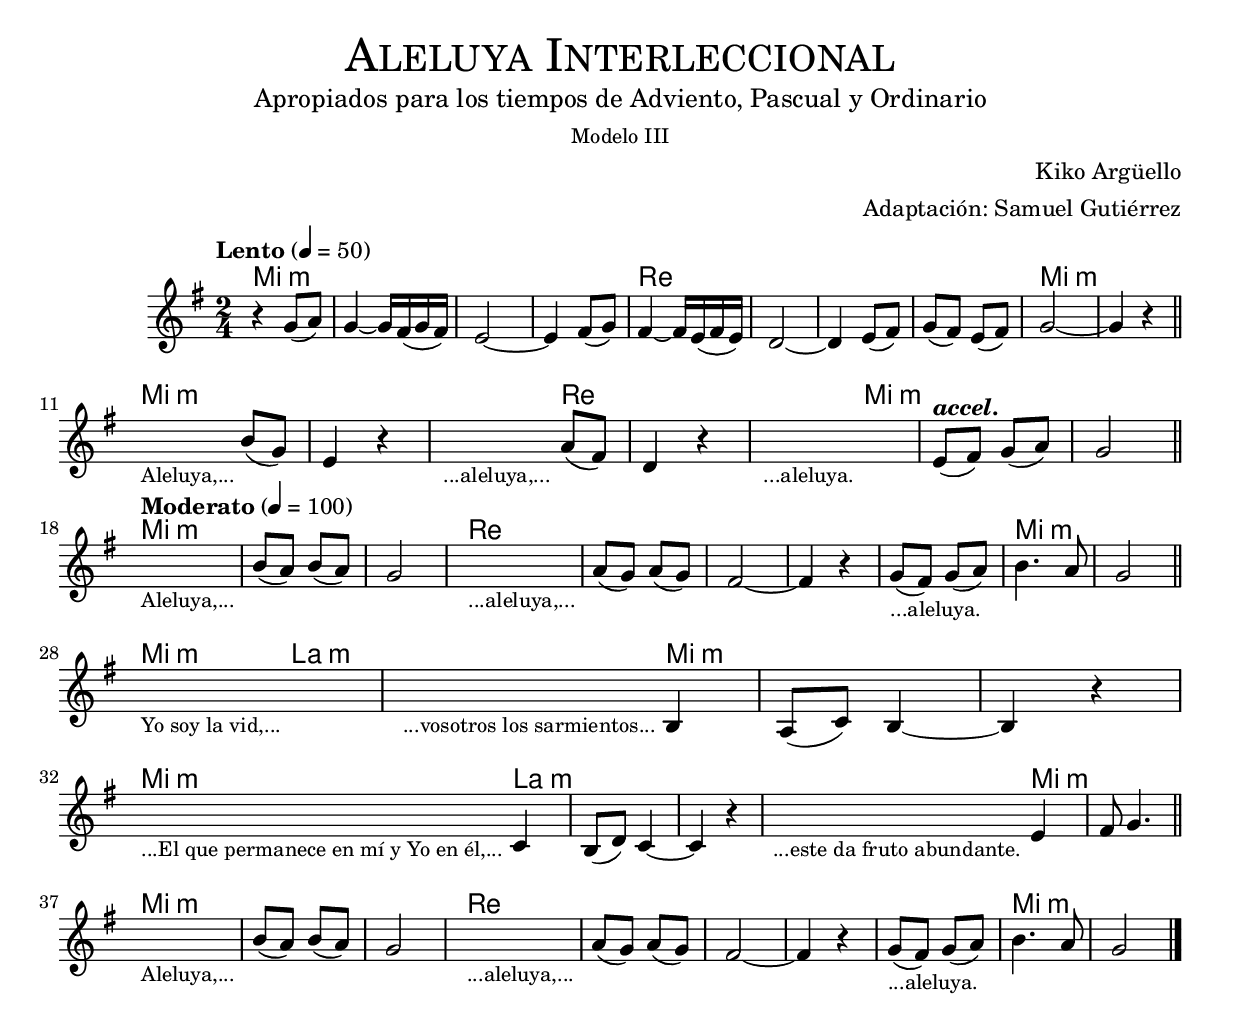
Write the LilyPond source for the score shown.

% Aclamad al Senor
% searchsam
\language "espanol"
\version "2.23.2"

% --- Global parameters
%particle = 0
%jump = \break
%time = 4

% --- Includes

title = "Aleluya Interleccional"
subtitle = "Apropiados para los tiempos de Adviento, Pascual y Ordinario"
subsubtitle = "Modelo III"
autor = "Kiko Argüello"
arranger = "Adaptación: Samuel Gutiérrez"
other = ""
papper = "letter"
size = 20

global = {
  \tempo "Lento" 4 = 50
  \time 2/4
  \key mi \minor
  s2*10
  \bar "||"
  s2*7
  \bar "||"
  \tempo "Moderato" 4 = 100
  s2*10
  \bar "||"
  s2*9
  \bar "||"
  s2*10
  \bar "|."
}

harmonies = \new ChordNames {
  \set ChordNames.midiInstrument = "church organ"
  \set ChordNames.midiMaximumVolume = #0.5
  \set chordChanges = ##t
  \chordmode {
    \italianChords
    mi2:m |
    mi2:m |
    mi2:m |
    mi2:m |
    re2 |
    re2 |
    re2 |
    re2 |
    mi2:m |
    mi2:m |
    mi2:m |
    mi2:m |
    mi4:m re4 |
    re2 |
    re4 mi4:m |
    mi2:m |
    mi2:m |
    mi2:m |
    mi2:m |
    mi2:m re2 |
    re2 |
    re2 |
    re2 |
    re2 |
    mi2:m |
    mi2:m |
    mi4:m la4:m |
    la4:m mi4:m |
    mi2:m |
    mi2:m |
    mi4:m la4:m |
    la2:m |
    la2:m |
    la4:m mi4:m |
    mi2:m |
    mi2:m |
    mi2:m |
    mi2:m re2 |
    re2 |
    re2 |
    re2 |
    re2 |
    mi2:m |
    mi2:m |
  }
}

instrument = \relative do' {
  \compressEmptyMeasures
  \dynamicUp
  r4 sol'8( la) |
  sol4~ sol16 fas( sol fas) |
  mi2~ |
  mi4 fas8( sol) |
  fas4~ fas16 mi( fas mi) |
  re2~ |
  re4 mi8( fas) |
  sol8( fas) mi( fas) |
  sol2~ | 
  sol4 r |\break
  \textLengthOn
  s4_\markup \center-column { \small "Aleluya,..." } si8( sol) |
  \textLengthOff
  mi4 r |
  \textLengthOn
  s4_\markup \center-column { \small "...aleluya,..." } la8( fas) |
  \textLengthOff
   re4 r |
  \textLengthOn
  s2_\markup \center-column { \small "...aleluya." } |
  \textLengthOff
   mi8(^\markup{\bold \italic "accel."} fas) sol8( la) |
   sol2 | \break
  \textLengthOn
  s2_\markup \center-column { \small "Aleluya,..." } |
  \textLengthOff
  si8( la) si( la) sol2 |
  \textLengthOn
  s2_\markup \center-column { \small "...aleluya,..." } |
  \textLengthOff
  la8( sol) la( sol) fas2~ |
  fas4 r |
  sol8(_\markup \center-column { \small "...aleluya." } fas) sol( la) |
  si4. la8 | 
  sol2 |\break
  \textLengthOn
  s2_\markup \center-column { \small "Yo soy la vid,..." } |
  \textLengthOff
  \textLengthOn
  s4_\markup \center-column { \small "...vosotros los sarmientos..." } si,4 |
  \textLengthOff
   la8( do) si4~ | 
   si4 r |\break
  \textLengthOn
  s4_\markup \center-column { \small "...El que permanece en mí y Yo en él,..." } do4 |
  \textLengthOff
  si8( re) do4~ |
  do4 r
  \textLengthOn
  s4_\markup \center-column { \small "...este da fruto abundante." } mi |
  \textLengthOff
  fas8 sol4. | \break
  \textLengthOn
  s2_\markup \center-column { \small "Aleluya,..." } |
  \textLengthOff
  si8( la) si( la) sol2 |
  \textLengthOn
  s2_\markup \center-column { \small "...aleluya,..." } |
  \textLengthOff
  la8( sol) la( sol) fas2~ |
  fas4 r |
  sol8(_\markup \center-column { \small "...aleluya." } fas) sol( la) |
  si4. la8 | 
  sol2 |
}

% \include "metronome.ily"

% --- Global size
%#(set-global-staff-size \size)

% --- Header
\header {
  title = \markup{\fontsize #2 \medium \smallCaps \title}
  subtitle = \markup{\medium \subtitle}
  subsubtitle = \markup{\medium \subsubtitle}
  composer = \autor
  arranger = \markup {\right-column { \arranger \other}}
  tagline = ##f
  breakbefore = ##t
}

% --- Music

% --- Harmony

% --- Sheet
\score {
  <<
    \harmonies
    \new Staff = "main" {
      <<
        \set Staff.midiInstrument = #"violin"
        %\set Staff.midiMaximumVolume = #1.5
        <<
          \new Voice = "instrument" { << \global \instrument >> }
        >>
      >>
    }
  >>
  \layout {}
  \midi {}
}

% --- Paper
\paper {
  #(set-default-paper-size "letter")
  %page-breaking = #ly:page-turn-breaking
}